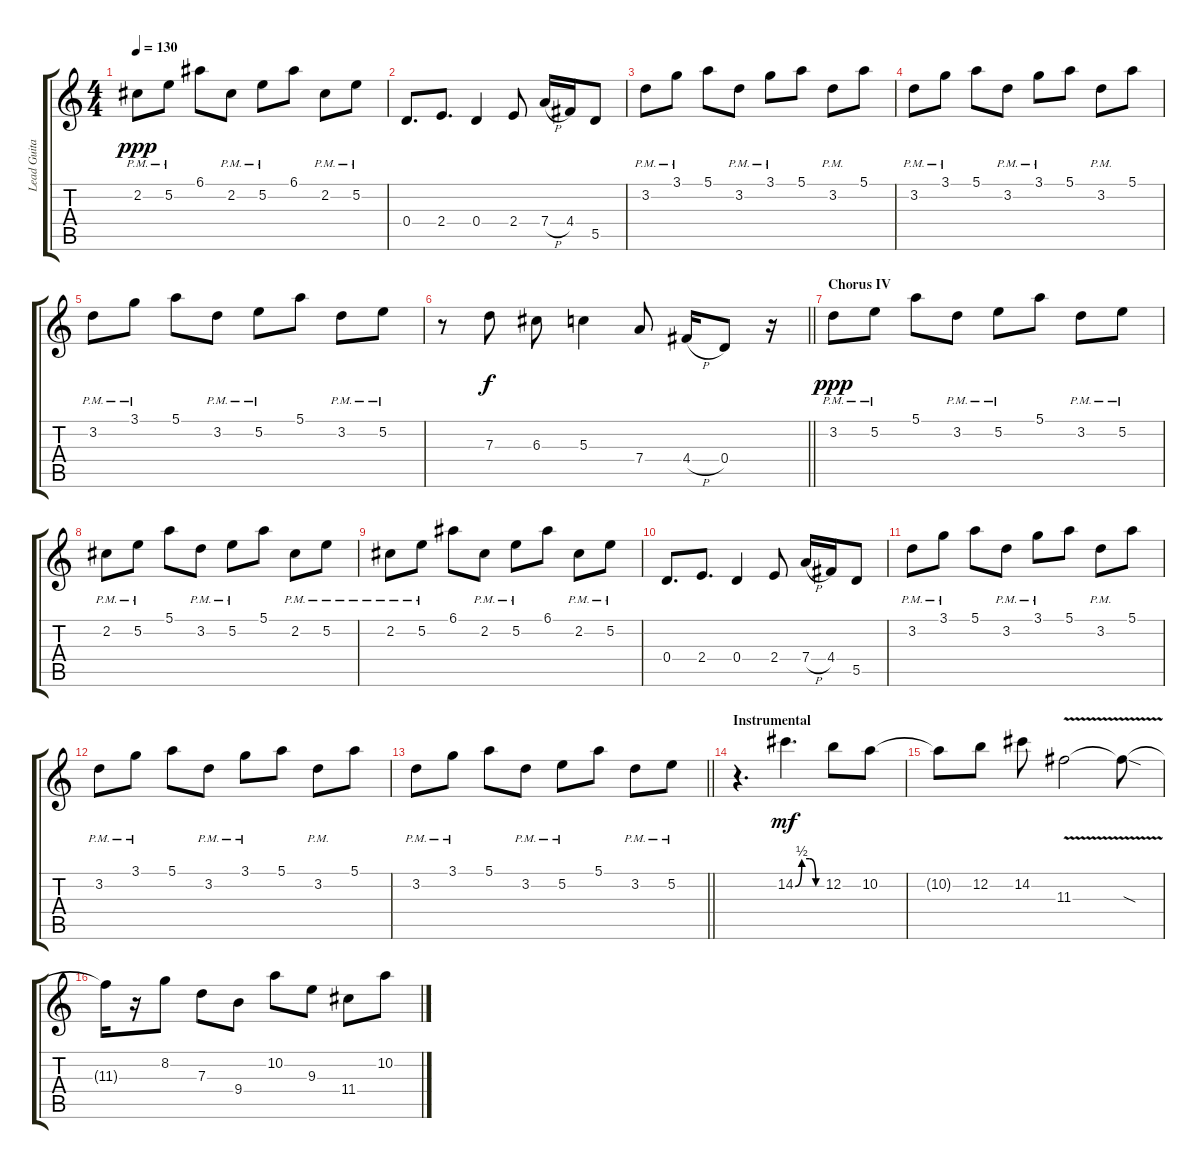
\track ("Lead Guitar 2" "Lead Guita") {instrument overdrivenguitar}
\staff {score tabs}
\tuning (E4 B3 G3 D3 A2 E2) {hide}
\ts (4 4)
\tempo 130
\clef g2
\ks c
2.2{pm}.8{dy ppp} 5.2{pm}.8 6.1.8 2.2{pm}.8 5.2{pm}.8 6.1.8 2.2{pm}.8 5.2{pm}.8 |
0.4.8{d} 2.4.8{d} 0.4.4 2.4.8 7.4{h}.16 4.4.16 5.5.8 |
3.2{pm}.8 3.1{pm}.8 5.1.8 3.2{pm}.8 3.1{pm}.8 5.1.8 3.2{pm}.8 5.1.8 |
3.2{pm}.8 3.1{pm}.8 5.1.8 3.2{pm}.8 3.1{pm}.8 5.1.8 3.2{pm}.8 5.1.8 |
3.2{pm}.8 3.1{pm}.8 5.1.8 3.2{pm}.8 5.2{pm}.8 5.1.8 3.2{pm}.8 5.2{pm}.8 |
\barLineRight lightlight
r.8 7.3.8{dy f} 6.3.8 5.3.4 7.4.8 4.4{h}.16 0.4.8 r.16 |
\section ("" "Chorus IV")
3.2{pm}.8{dy ppp} 5.2{pm}.8 5.1.8 3.2{pm}.8 5.2{pm}.8 5.1.8 3.2{pm}.8 5.2{pm}.8 |
2.2{pm}.8 5.2{pm}.8 5.1.8 3.2{pm}.8 5.2{pm}.8 5.1.8 2.2{pm}.8 5.2{pm}.8 |
2.2{pm}.8 5.2{pm}.8 6.1.8 2.2{pm}.8 5.2{pm}.8 6.1.8 2.2{pm}.8 5.2{pm}.8 |
0.4.8{d} 2.4.8{d} 0.4.4 2.4.8 7.4{h}.16 4.4.16 5.5.8 |
3.2{pm}.8 3.1{pm}.8 5.1.8 3.2{pm}.8 3.1{pm}.8 5.1.8 3.2{pm}.8 5.1.8 |
3.2{pm}.8 3.1{pm}.8 5.1.8 3.2{pm}.8 3.1{pm}.8 5.1.8 3.2{pm}.8 5.1.8 |
\barLineRight lightlight
3.2{pm}.8 3.1{pm}.8 5.1.8 3.2{pm}.8 5.2{pm}.8 5.1.8 3.2{pm}.8 5.2{pm}.8 |
\section ("" "Instrumental")
r.4{d} 14.2{be (custom 0 0 15 2 33 2 47 0 60 0)}.4{d dy mf} 12.2.8 10.2.8 |
10.2{t}.8 12.2.8 14.2.8 11.3{v}.2 11.3{sod t}.8 |
11.3{t}.16 r.16 8.2.8 7.3.8 9.4.8 10.2.8 9.3.8 11.4.8 10.2.8
